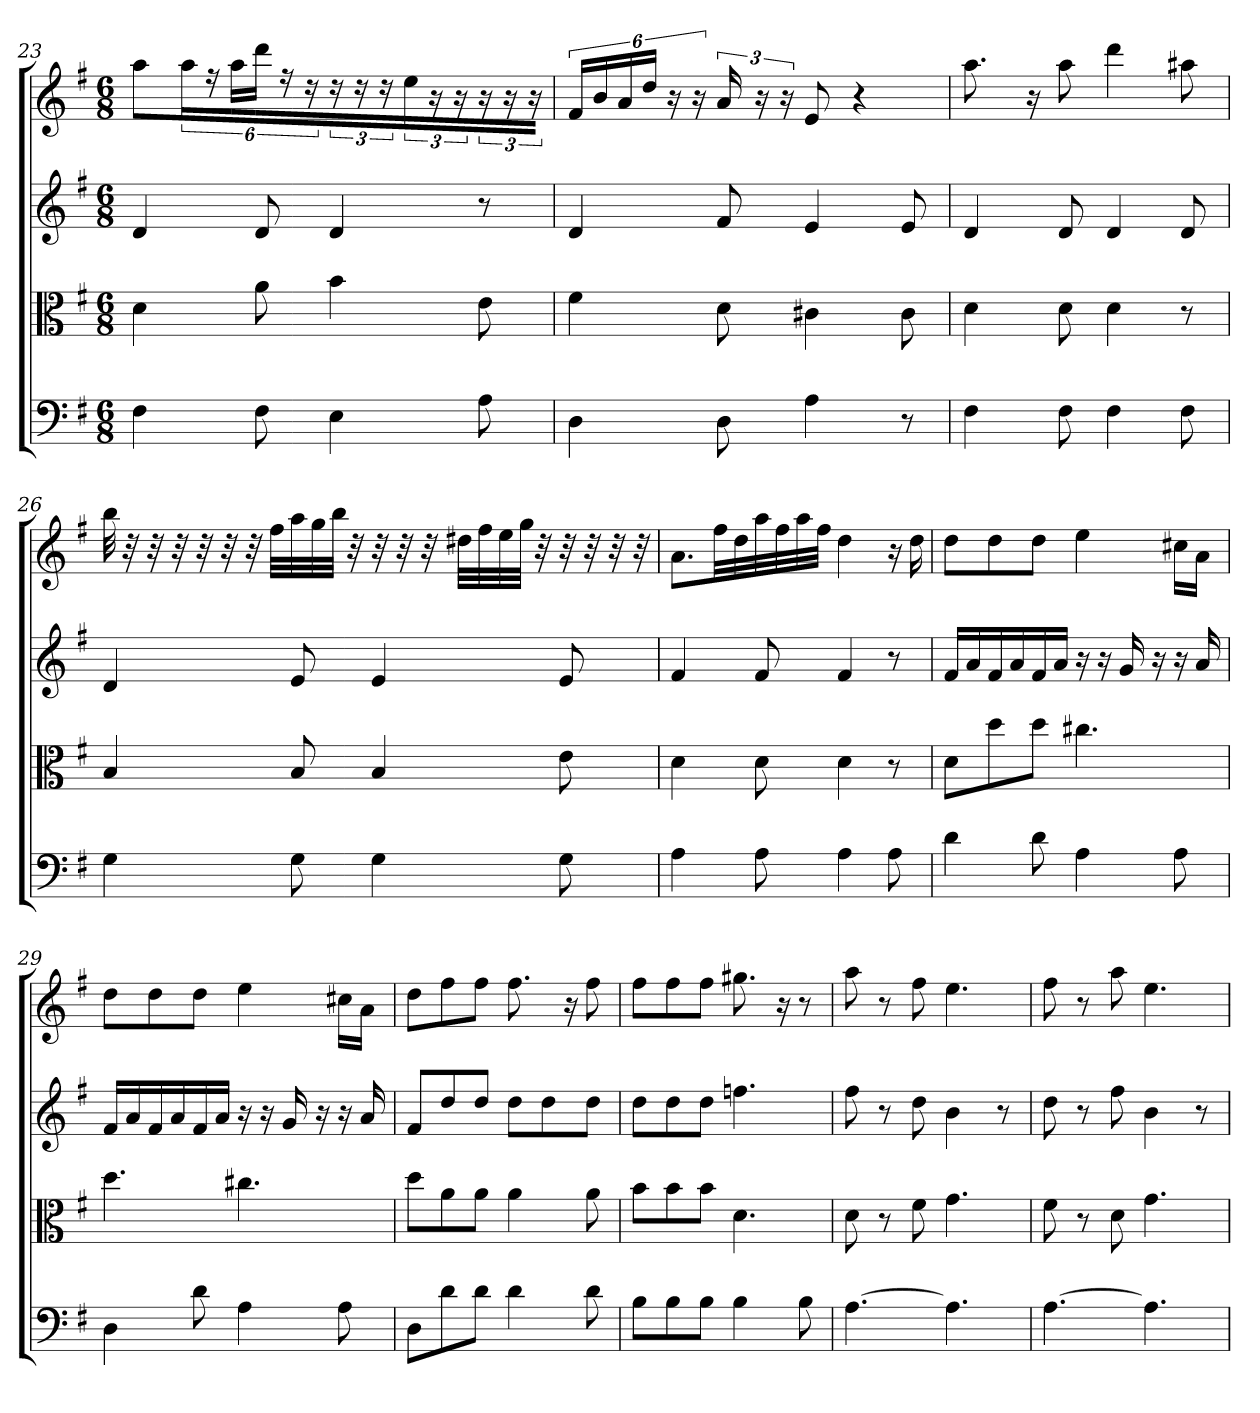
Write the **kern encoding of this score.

**kern	**kern	**kern	**kern
*part4	*part3	*part2	*part1
*staff4	*staff3	*staff2	*staff1
*clefF4	*clefC3	*clefG2	*clefG2
*k[f#]	*k[f#]	*k[f#]	*k[f#]
*G:	*G:	*G:	*G:
*M6/8	*M6/8	*M6/8	*M6/8
=23	=23	=23	=23
4F#	4d	4d	8aa\L
.	.	.	24aa\Jk
.	.	.	24r
.	.	.	24aa\LL
8F#	8a	8d	24ddd\JJ
.	.	.	24r
.	.	.	24r
4E	4b	4d	24r
.	.	.	24r
.	.	.	24r
.	.	.	24ee
.	.	.	24r
.	.	.	24r
8A	8e	8r	24r
.	.	.	24r
.	.	.	24r
=24	=24	=24	=24
4D	4f#	4d	24f#/LL
.	.	.	24b/
.	.	.	24a/
.	.	.	24dd/JJ
.	.	.	24r
.	.	.	24r
8D	8d	8f#	24a
.	.	.	24r
.	.	.	24r
4A	4c#X	4e	8e
.	.	.	4r
8r	8c#	8e	.
=25	=25	=25	=25
4F#	4d	4d	8.aa
.	.	.	16r
8F#	8d	8d	8aa
4F#	4d	4d	4ddd
8F#	8r	8d	8aa#X
=26	=26	=26	=26
4G	4B	4d	32bb
.	.	.	32r
.	.	.	32r
.	.	.	32r
.	.	.	32r
.	.	.	32r
.	.	.	32r
.	.	.	32ff#\LLL
8G	8B	8e	32aa\
.	.	.	32gg\
.	.	.	32bb\JJJ
.	.	.	32r
4G	4B	4e	32r
.	.	.	32r
.	.	.	32r
.	.	.	32dd#X\LLL
.	.	.	32ff#\
.	.	.	32ee\
.	.	.	32gg\JJJ
.	.	.	32r
8G	8e	8e	32r
.	.	.	32r
.	.	.	32r
.	.	.	32r
=27	=27	=27	=27
4A	4d	4f#	8.a\L
.	.	.	32ff#\LL
.	.	.	32dd\
8A	8d	8f#	32aa\
.	.	.	32ff#\
.	.	.	32aa\
.	.	.	32ff#\JJJ
4A	4d	4f#	4dd
8A	8r	8r	16r
.	.	.	16dd
=28	=28	=28	=28
4d	8d\L	16f#/LL	8dd\L
.	.	16a/	.
.	8dd\	16f#/	8dd\
.	.	16a/	.
8d	8dd\J	16f#/	8dd\J
.	.	16a/JJ	.
4A	4.cc#X	16r	4ee
.	.	16r	.
.	.	16g	.
.	.	16r	.
8A	.	16r	16cc#X\LL
.	.	16a	16a\JJ
=29	=29	=29	=29
4D	4.dd	16f#/LL	8dd\L
.	.	16a/	.
.	.	16f#/	8dd\
.	.	16a/	.
8d	.	16f#/	8dd\J
.	.	16a/JJ	.
4A	4.cc#X	16r	4ee
.	.	16r	.
.	.	16g	.
.	.	16r	.
8A	.	16r	16cc#X\LL
.	.	16a	16a\JJ
=30	=30	=30	=30
8D\L	8dd\L	8f#/L	8dd\L
8d\	8a\	8dd/	8ff#\
8d\J	8a\J	8dd/J	8ff#\J
4d	4a	8dd\L	8.ff#
.	.	8dd\	.
.	.	.	16r
8d	8a	8dd\J	8ff#
=31	=31	=31	=31
8B\L	8b\L	8dd\L	8ff#\L
8B\	8b\	8dd\	8ff#\
8B\J	8b\J	8dd\J	8ff#\J
4B	4.d	4.ffn	8.gg#X
.	.	.	16r
8B	.	.	8r
=32	=32	=32	=32
[4.A	8d	8ff#	8aa
.	8r	8r	8r
.	8f#	8dd	8ff#
4.A]	4.g	4b	4.ee
.	.	8r	.
=33	=33	=33	=33
[4.A	8f#	8dd	8ff#
.	8r	8r	8r
.	8d	8ff#	8aa
4.A]	4.g	4b	4.ee
.	.	8r	.
=	=	=	=
*-	*-	*-	*-
